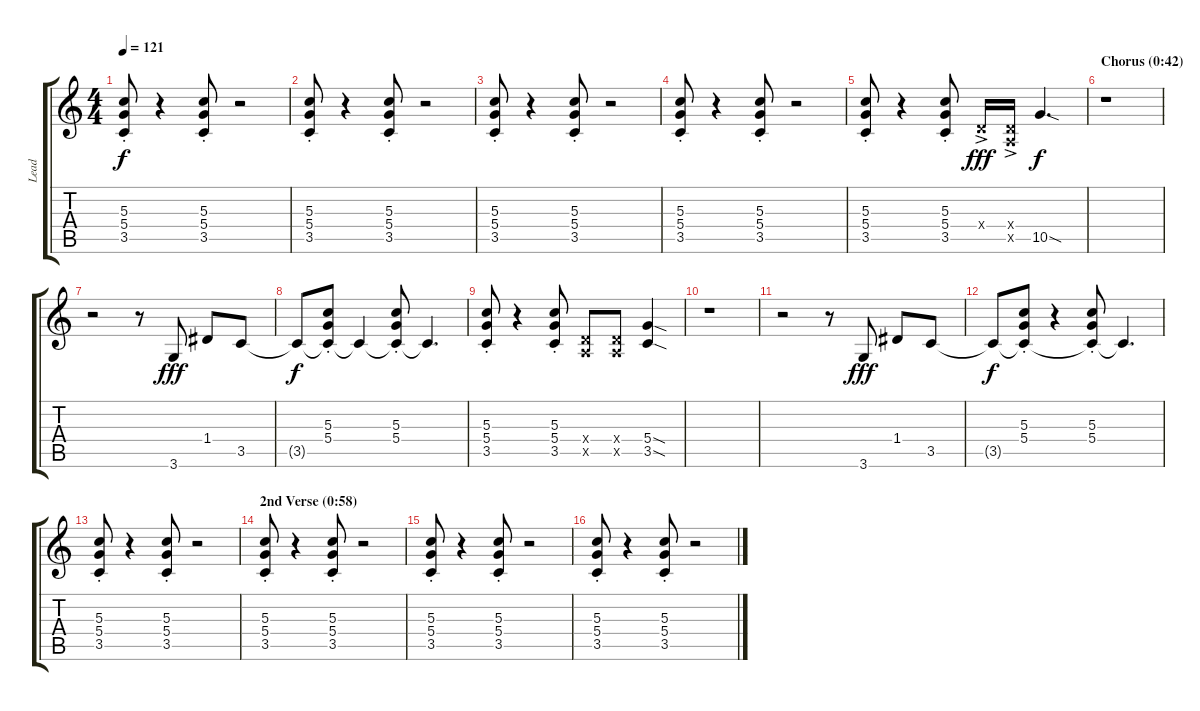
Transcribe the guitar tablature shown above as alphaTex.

\track ("Lead" "Lead") {instrument overdrivenguitar}
\staff {score tabs}
\tuning (E4 B3 G3 D3 A2 E2) {hide}
\ts (4 4)
\tempo 121
\clef g2
\ks c
(5.3{st} 5.4{st} 3.5{st}).8{dy f} r.4 (5.3{st} 5.4{st} 3.5{st}).8 r.2 |
(5.3{st} 5.4{st} 3.5{st}).8 r.4 (5.3{st} 5.4{st} 3.5{st}).8 r.2 |
(5.3{st} 5.4{st} 3.5{st}).8 r.4 (5.3{st} 5.4{st} 3.5{st}).8 r.2 |
(5.3{st} 5.4{st} 3.5{st}).8 r.4 (5.3{st} 5.4{st} 3.5{st}).8 r.2 |
(5.3{st} 5.4{st} 3.5{st}).8 r.4 (5.3{st} 5.4{st} 3.5{st}).8 0.4{ac x}.16{dy fff} (0.4{ac x} 0.5{ac x}).16 10.5{sod}.4{d dy f} |
\section ("" "Chorus (0:42)")
r.1 |
r.2 r.8 3.6.8{dy fff} 1.4.8 3.5.8 |
3.5{t}.8{dy f} (5.3{st} 5.4 3.5{t}).8 3.5{t}.4 (5.3{st} 5.4{st} 3.5{t}).8 3.5{t}.4{d} |
(5.3{st} 5.4{st} 3.5{st}).8 r.4 (5.3{st} 5.4{st} 3.5{st}).8 (0.4{x} 0.5{x}).8 (0.4{x} 0.5{x}).8 (5.4{sod} 3.5{sod}).4 |
r.1 |
r.2 r.8 3.6.8{dy fff} 1.4.8 3.5.8 |
3.5{t}.8{dy f} (5.3{st} 5.4 3.5{t}).8 r.4 (5.3{st} 5.4{st} 3.5{t}).8 3.5{t}.4{d} |
(5.3{st} 5.4{st} 3.5{st}).8 r.4 (5.3{st} 5.4{st} 3.5{st}).8 r.2 |
\section ("" "2nd Verse (0:58)")
(5.3{st} 5.4{st} 3.5{st}).8 r.4 (5.3{st} 5.4{st} 3.5{st}).8 r.2 |
(5.3{st} 5.4{st} 3.5{st}).8 r.4 (5.3{st} 5.4{st} 3.5{st}).8 r.2 |
(5.3{st} 5.4{st} 3.5{st}).8 r.4 (5.3{st} 5.4{st} 3.5{st}).8 r.2
